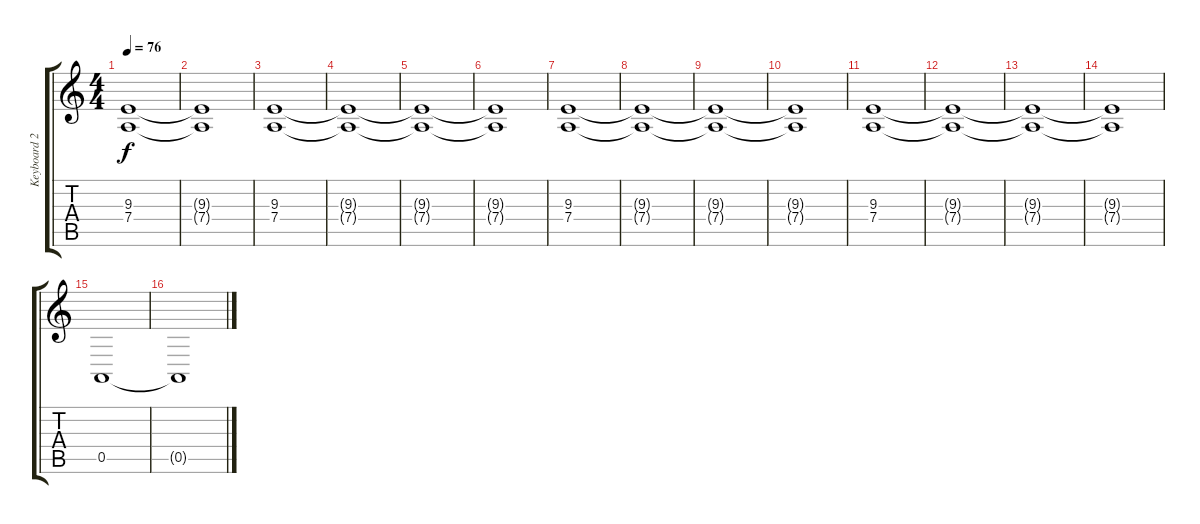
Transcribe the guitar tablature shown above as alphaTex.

\track ("Keyboard 2" "Keyboard 2") {instrument pad2warm}
\staff {score tabs}
\tuning (E4 B3 G3 D3 A2 D2) {hide}
\ts (4 4)
\section ("" "")
\tempo 76
\clef g2
\ks c
(9.3 7.4).1{dy f} |
(9.3{t} 7.4{t}).1 |
\section ("" "")
(9.3 7.4).1 |
(9.3{t} 7.4{t}).1 |
(9.3{t} 7.4{t}).1 |
(9.3{t} 7.4{t}).1 |
(9.3 7.4).1 |
(9.3{t} 7.4{t}).1 |
(9.3{t} 7.4{t}).1 |
(9.3{t} 7.4{t}).1 |
\section ("" "")
(9.3 7.4).1 |
(9.3{t} 7.4{t}).1 |
(9.3{t} 7.4{t}).1 |
(9.3{t} 7.4{t}).1 |
\section ("" "")
0.5.1{volume 10 instrument pad8sweep} |
0.5{t}.1
